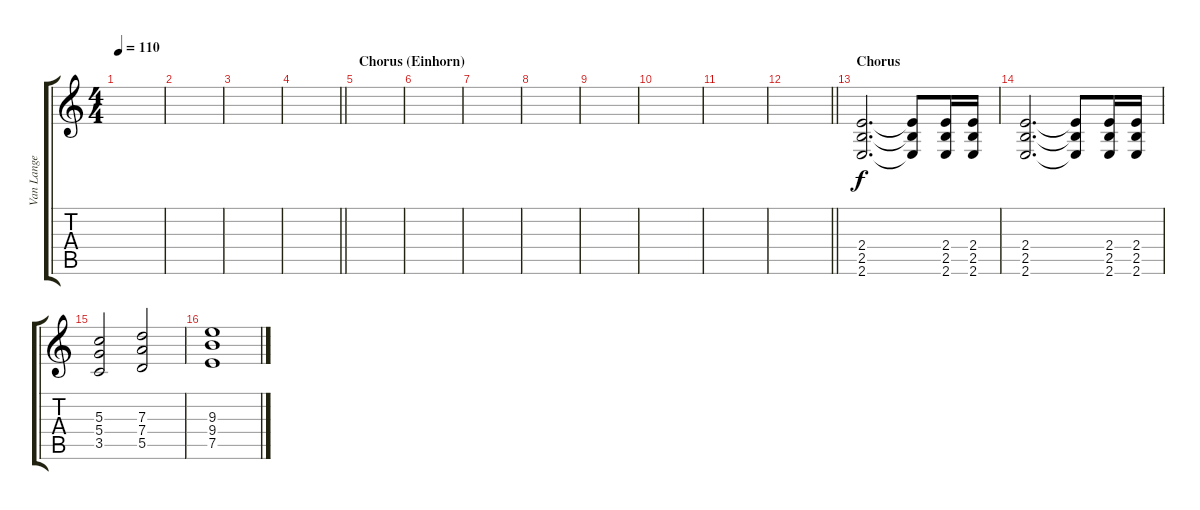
\track ("Van Lange" "Van Lange") {instrument overdrivenguitar}
\staff {score tabs}
\tuning (E4 B3 G3 D3 A2 D2) {hide}
\ts (4 4)
\tempo 110
\clef g2
\ks c
|
|
|
\barLineRight lightlight
|
\section ("" "Chorus (Einhorn)")
|
|
|
|
|
|
|
\barLineRight lightlight
|
\section ("" "Chorus")
(2.4 2.5 2.6).2{d} (2.4{t} 2.5{t} 2.6{t}).8 (2.4 2.5 2.6).16 (2.4 2.5 2.6).16 |
(2.4 2.5 2.6).2{d} (2.4{t} 2.5{t} 2.6{t}).8 (2.4 2.5 2.6).16 (2.4 2.5 2.6).16 |
(5.3 5.4 3.5).2 (7.3 7.4 5.5).2 |
(9.3 9.4 7.5).1
